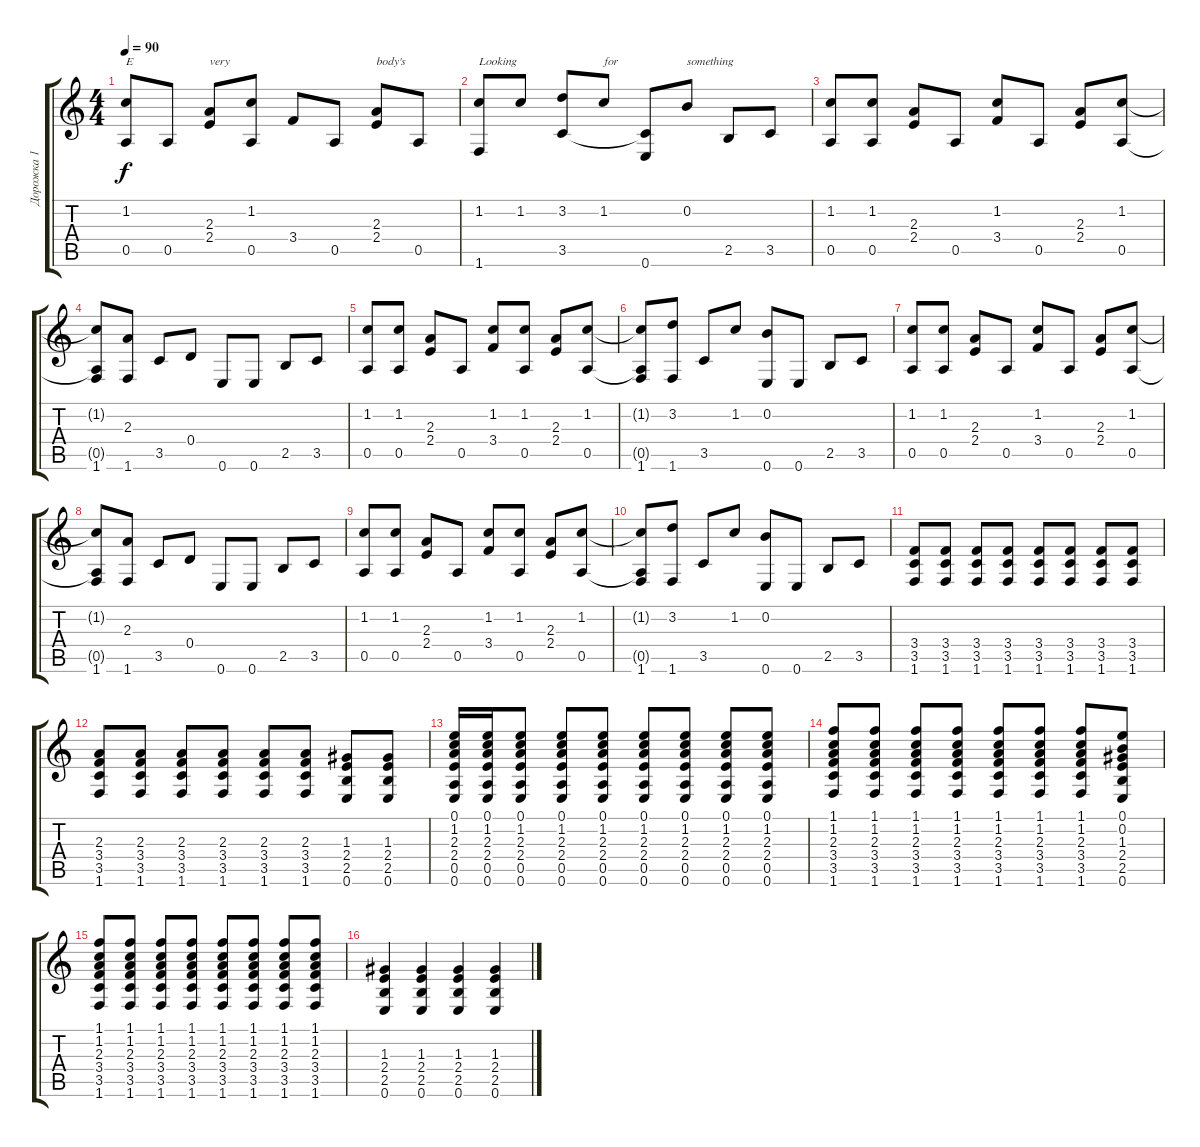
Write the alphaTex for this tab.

\track ("Дорожка 1" "Дорожка 1") {instrument acousticguitarsteel}
\staff {score tabs}
\tuning (E4 B3 G3 D3 A2 E2) {hide}
\ts (4 4)
\tempo 90
\clef g2
\ks c
(1.2 0.5).8{txt "E" dy f} 0.5.8 (2.3 2.4).8{txt "very"} (1.2 0.5).8 3.4.8 0.5.8 (2.3 2.4).8{txt "body's"} 0.5.8 |
(1.2 1.6).8{txt "Looking "} 1.2.8 (3.2 3.5).8 1.2.8{txt "for"} (3.5{t} 0.6).8 0.2.8{txt "something"} 2.5.8 3.5.8 |
(1.2 0.5).8 (1.2 0.5).8 (2.3 2.4).8 0.5.8 (1.2 3.4).8 0.5.8 (2.3 2.4).8 (1.2 0.5).8 |
(1.2{t} 0.5{t} 1.6).8 (2.3 1.6).8 3.5.8 0.4.8 0.6.8 0.6.8 2.5.8 3.5.8 |
(1.2 0.5).8 (1.2 0.5).8 (2.3 2.4).8 0.5.8 (1.2 3.4).8 (1.2 0.5).8 (2.3 2.4).8 (1.2 0.5).8 |
(1.2{t} 0.5{t} 1.6).8 (3.2 1.6).8 3.5.8 1.2.8 (0.2 0.6).8 0.6.8 2.5.8 3.5.8 |
(1.2 0.5).8 (1.2 0.5).8 (2.3 2.4).8 0.5.8 (1.2 3.4).8 0.5.8 (2.3 2.4).8 (1.2 0.5).8 |
(1.2{t} 0.5{t} 1.6).8 (2.3 1.6).8 3.5.8 0.4.8 0.6.8 0.6.8 2.5.8 3.5.8 |
(1.2 0.5).8 (1.2 0.5).8 (2.3 2.4).8 0.5.8 (1.2 3.4).8 (1.2 0.5).8 (2.3 2.4).8 (1.2 0.5).8 |
(1.2{t} 0.5{t} 1.6).8 (3.2 1.6).8 3.5.8 1.2.8 (0.2 0.6).8 0.6.8 2.5.8 3.5.8 |
(3.4 3.5 1.6).8 (3.4 3.5 1.6).8 (3.4 3.5 1.6).8 (3.4 3.5 1.6).8 (3.4 3.5 1.6).8 (3.4 3.5 1.6).8 (3.4 3.5 1.6).8 (3.4 3.5 1.6).8 |
(2.3 3.4 3.5 1.6).8 (2.3 3.4 3.5 1.6).8 (2.3 3.4 3.5 1.6).8 (2.3 3.4 3.5 1.6).8 (2.3 3.4 3.5 1.6).8 (2.3 3.4 3.5 1.6).8 (1.3 2.4 2.5 0.6).8 (1.3 2.4 2.5 0.6).8 |
(0.1 1.2 2.3 2.4 0.5 0.6).16 (0.1 1.2 2.3 2.4 0.5 0.6).16 (0.1 1.2 2.3 2.4 0.5 0.6).8 (0.1 1.2 2.3 2.4 0.5 0.6).8 (0.1 1.2 2.3 2.4 0.5 0.6).8 (0.1 1.2 2.3 2.4 0.5 0.6).8 (0.1 1.2 2.3 2.4 0.5 0.6).8 (0.1 1.2 2.3 2.4 0.5 0.6).8 (0.1 1.2 2.3 2.4 0.5 0.6).8 |
(1.1 1.2 2.3 3.4 3.5 1.6).8 (1.1 1.2 2.3 3.4 3.5 1.6).8 (1.1 1.2 2.3 3.4 3.5 1.6).8 (1.1 1.2 2.3 3.4 3.5 1.6).8 (1.1 1.2 2.3 3.4 3.5 1.6).8 (1.1 1.2 2.3 3.4 3.5 1.6).8 (1.1 1.2 2.3 3.4 3.5 1.6).8 (0.1 0.2 1.3 2.4 2.5 0.6).8 |
(1.1 1.2 2.3 3.4 3.5 1.6).8 (1.1 1.2 2.3 3.4 3.5 1.6).8 (1.1 1.2 2.3 3.4 3.5 1.6).8 (1.1 1.2 2.3 3.4 3.5 1.6).8 (1.1 1.2 2.3 3.4 3.5 1.6).8 (1.1 1.2 2.3 3.4 3.5 1.6).8 (1.1 1.2 2.3 3.4 3.5 1.6).8 (1.1 1.2 2.3 3.4 3.5 1.6).8 |
(1.3 2.4 2.5 0.6).4 (1.3 2.4 2.5 0.6).4 (1.3 2.4 2.5 0.6).4 (1.3 2.4 2.5 0.6).4
